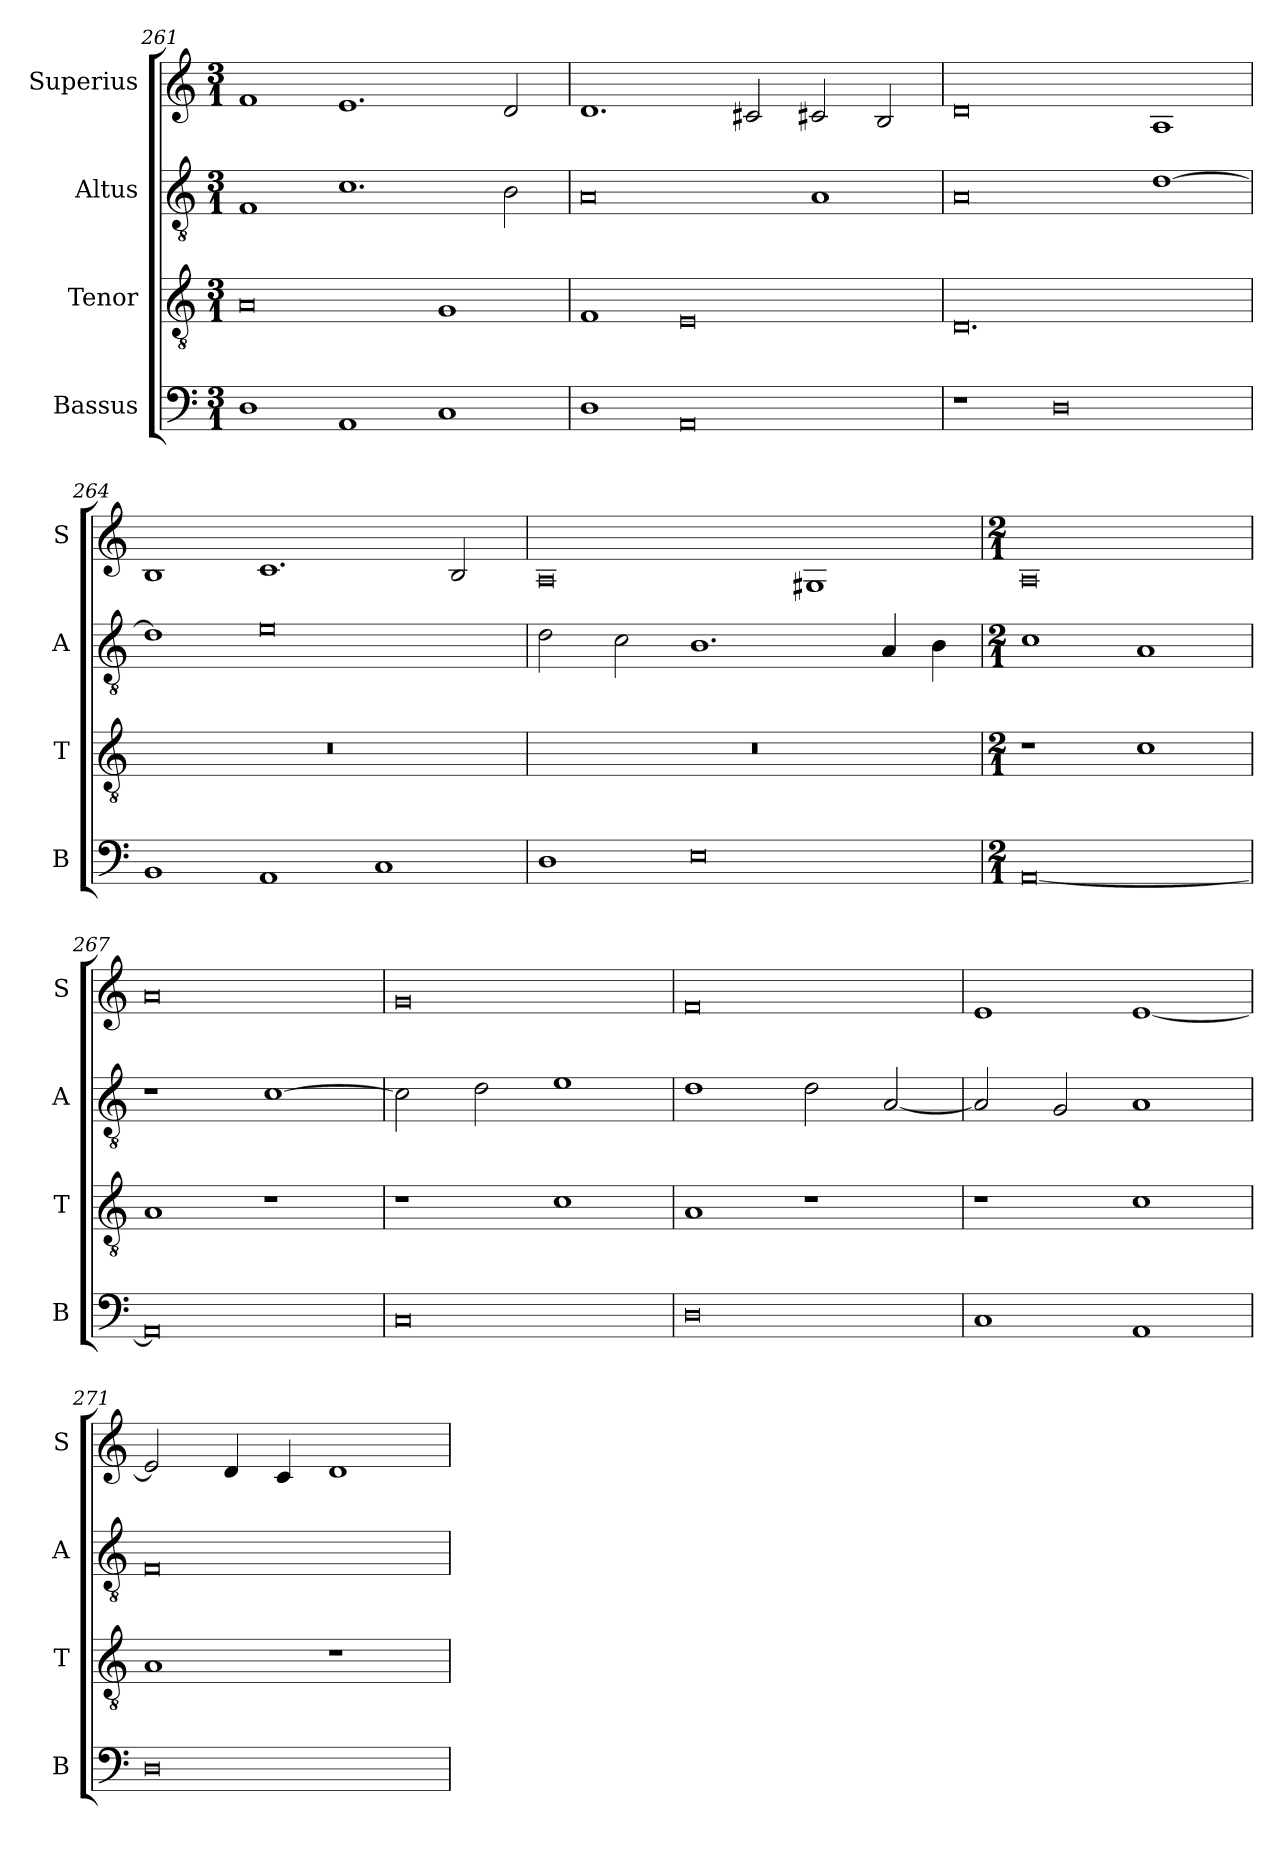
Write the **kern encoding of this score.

**kern	**kern	**kern	**kern
*part4	*part3	*part2	*part1
*staff4	*staff3	*staff2	*staff1
*I"Bassus	*I"Tenor	*I"Altus	*I"Superius
*I'B	*I'T	*I'A	*I'S
*clefF4	*clefGv2	*clefGv2	*clefG2
*k[]	*k[]	*k[]	*k[]
*M3/1	*M3/1	*M3/1	*M3/1
=261	=261	=261	=261
1D	0A	1F	1f
1AA	.	1.c	1.e
1C	1G	.	.
.	.	2B\	2d/
=262	=262	=262	=262
1D	1F	0A	1.d
0AA	0E	.	.
.	.	.	2c#X/
.	.	1A	2c#X/
.	.	.	2B/
=263	=263	=263	=263
1r	0.D	0A	0d
0D	.	.	.
.	.	[1d	1A
=264	=264	=264	=264
1BB	0.r	1d]	1B
1AA	.	0e	1.c
1C	.	.	.
.	.	.	2B/
=265	=265	=265	=265
1D	0.r	2d\	0A
.	.	2c\	.
0E	.	1.B	.
.	.	.	1G#X
.	.	4A/	.
.	.	4B\	.
=266	=266	=266	=266
*M2/1	*M2/1	*M2/1	*M2/1
[0AA	1r	1c	0A
.	1c	1A	.
=267	=267	=267	=267
0AA]	1A	1r	0a
.	1r	[1c	.
=268	=268	=268	=268
0C	1r	2c\]	0g
.	.	2d\	.
.	1c	1e	.
=269	=269	=269	=269
0D	1A	1d	0f
.	1r	2d\	.
.	.	[2A/	.
=270	=270	=270	=270
1C	1r	2A/]	1e
.	.	2G/	.
1AA	1c	1A	[1e
=271	=271	=271	=271
0D	1A	0F	2e/]
.	.	.	4d/
.	.	.	4c/
.	1r	.	1d
=	=	=	=
*-	*-	*-	*-
